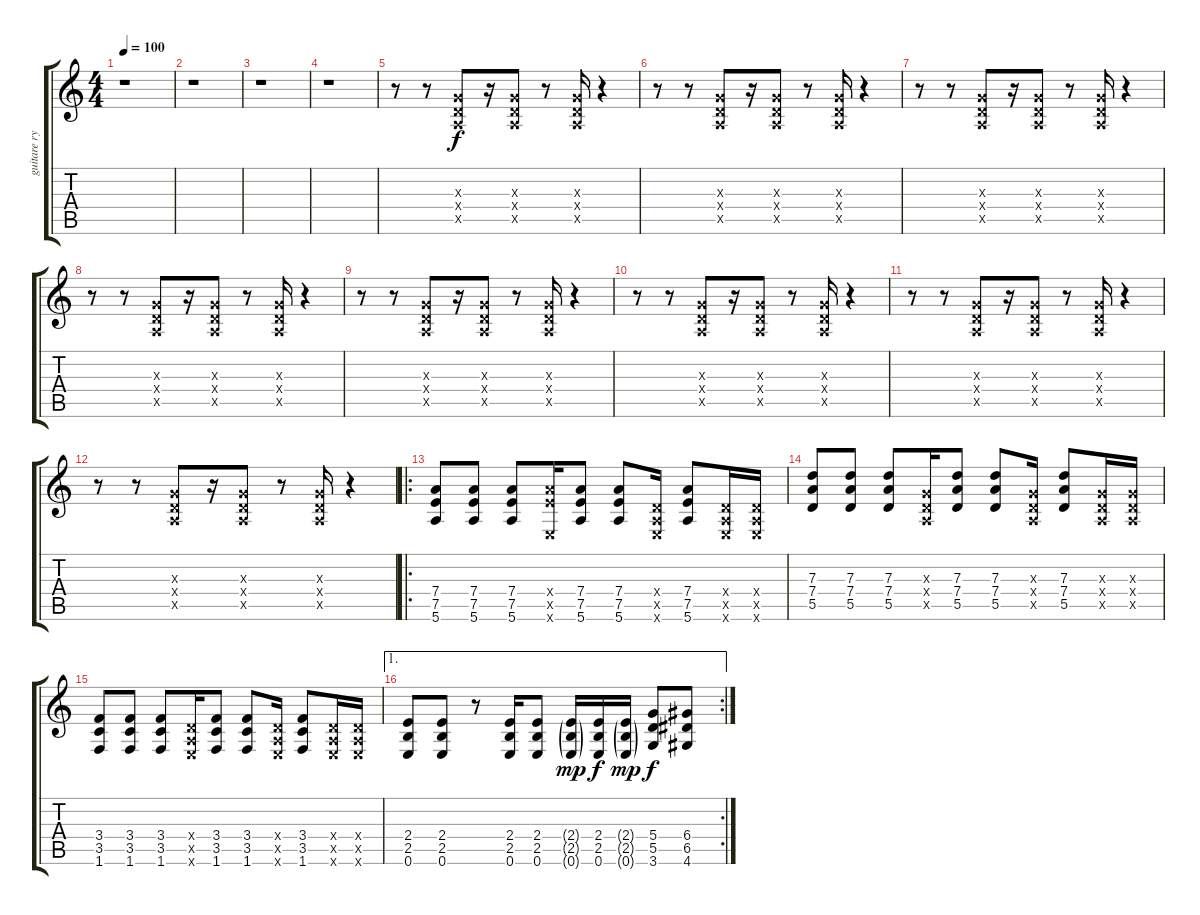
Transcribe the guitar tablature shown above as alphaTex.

\track ("guitare rythmique" "guitare ry") {instrument overdrivenguitar}
\staff {score tabs}
\tuning (E4 B3 G3 D3 A2 E2) {hide}
\ts (4 4)
\tempo 100
\clef g2
\ks c
r.1{dy f instrument overdrivenguitar} |
r.1 |
r.1 |
r.1 |
r.8 r.8 (0.3{x} 0.4{x} 0.5{x}).8 r.16 (0.3{x} 0.4{x} 0.5{x}).8 r.8 (0.3{x} 0.4{x} 0.5{x}).16 r.4 |
r.8 r.8 (0.3{x} 0.4{x} 0.5{x}).8 r.16 (0.3{x} 0.4{x} 0.5{x}).8 r.8 (0.3{x} 0.4{x} 0.5{x}).16 r.4 |
r.8 r.8 (0.3{x} 0.4{x} 0.5{x}).8 r.16 (0.3{x} 0.4{x} 0.5{x}).8 r.8 (0.3{x} 0.4{x} 0.5{x}).16 r.4 |
r.8 r.8 (0.3{x} 0.4{x} 0.5{x}).8 r.16 (0.3{x} 0.4{x} 0.5{x}).8 r.8 (0.3{x} 0.4{x} 0.5{x}).16 r.4 |
r.8 r.8 (0.3{x} 0.4{x} 0.5{x}).8 r.16 (0.3{x} 0.4{x} 0.5{x}).8 r.8 (0.3{x} 0.4{x} 0.5{x}).16 r.4 |
r.8 r.8 (0.3{x} 0.4{x} 0.5{x}).8 r.16 (0.3{x} 0.4{x} 0.5{x}).8 r.8 (0.3{x} 0.4{x} 0.5{x}).16 r.4 |
r.8 r.8 (0.3{x} 0.4{x} 0.5{x}).8 r.16 (0.3{x} 0.4{x} 0.5{x}).8 r.8 (0.3{x} 0.4{x} 0.5{x}).16 r.4 |
r.8 r.8 (0.3{x} 0.4{x} 0.5{x}).8 r.16 (0.3{x} 0.4{x} 0.5{x}).8 r.8 (0.3{x} 0.4{x} 0.5{x}).16 r.4 |
\ro
(7.4 7.5 5.6).8 (7.4 7.5 5.6).8 (7.4 7.5 5.6).8 (7.4{x} 7.5{x} 0.6{x}).16 (7.4 7.5 5.6).8 (7.4 7.5 5.6).8 (0.4{x} 0.5{x} 0.6{x}).16 (7.4 7.5 5.6).8 (0.4{x} 0.5{x} 0.6{x}).16 (0.4{x} 0.5{x} 0.6{x}).16 |
(7.3 7.4 5.5).8 (7.3 7.4 5.5).8 (7.3 7.4 5.5).8 (0.3{x} 0.4{x} 0.5{x}).16 (7.3 7.4 5.5).8 (7.3 7.4 5.5).8 (0.3{x} 0.4{x} 0.5{x}).16 (7.3 7.4 5.5).8 (0.3{x} 0.4{x} 0.5{x}).16 (0.3{x} 0.4{x} 0.5{x}).16 |
(3.4 3.5 1.6).8 (3.4 3.5 1.6).8 (3.4 3.5 1.6).8 (0.4{x} 0.5{x} 0.6{x}).16 (3.4 3.5 1.6).8 (3.4 3.5 1.6).8 (0.4{x} 0.5{x} 0.6{x}).16 (3.4 3.5 1.6).8 (0.4{x} 0.5{x} 0.6{x}).16 (0.4{x} 0.5{x} 0.6{x}).16 |
\ae 1
\rc 2
(2.4 2.5 0.6).8 (2.4 2.5 0.6).8 r.8 (2.4 2.5 0.6).16 (2.4 2.5 0.6).8 (2.4{g} 2.5{g} 0.6{g}).16{dy mp} (2.4 2.5 0.6).16{dy f} (2.4{g} 2.5{g} 0.6{g}).16{dy mp} (5.4 5.5 3.6).8{dy f} (6.4 6.5 4.6).8
